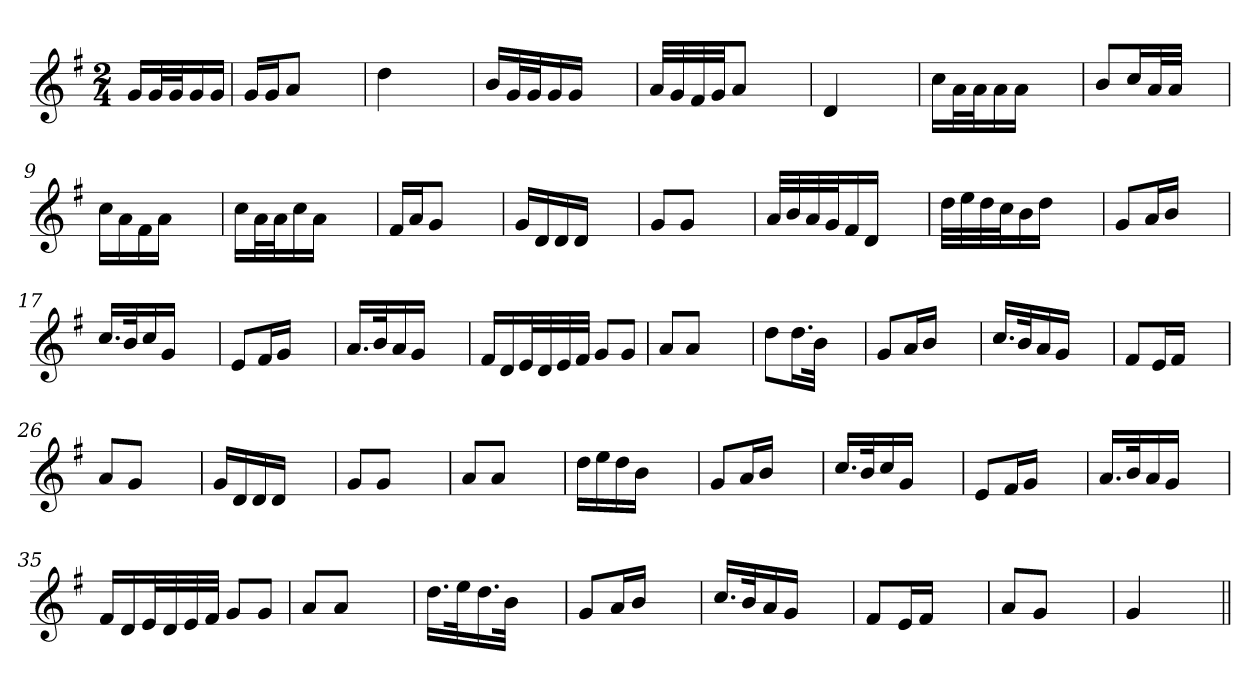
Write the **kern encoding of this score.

**kern
*part1
*staff1
*clefG2
*k[f#]
*G:
*M2/4
=1
16g/LL
32g/L
32g/J
16g/
16g/JJ
=2
16g/LL
16g/J
8a/J
4ryy
=3
4dd\
4ryy
=4
16b/LL
32g/L
32g/J
16g/
16g/JJ
4ryy
=5
32a/LLL
32g/
32f#/
32g/JJ
8a/J
4ryy
=6
4d/
4ryy
=7
16cc\LL
32a\L
32a\J
16a\
16a\JJ
4ryy
=8
8b/L
16cc/L
32a/L
32a/JJJ
4ryy
!!LO:LB:g=z
=9
16cc\LL
16a\
16f#\
16a\JJ
4ryy
=10
16cc\LL
32a\L
32a\J
16cc\
16a\JJ
4ryy
=11
16f#/LL
16a/J
8g/J
4ryy
=12
16g/LL
16d/
16d/
16d/JJ
4ryy
=13
8g/L
8g/J
4ryy
=14
32a/LLL
32b/
32a/
32g/J
16f#/
16d/JJ
4ryy
=15
32dd\LLL
32ee\
32dd\
32cc\J
16b\
16dd\JJ
4ryy
=16
8g/L
16a/L
16b/JJ
4ryy
!!LO:LB:g=z
=17
16.cc/LL
32b/K
16cc/
16g/JJ
4ryy
=18
8e/L
16f#/L
16g/JJ
4ryy
=19
16.a/LL
32b/K
16a/
16g/JJ
4ryy
=20
16f#/LL
16d/
32e/L
32d/
32e/
32f#/JJJ
8g/L
8g/J
=21
8a/L
8a/J
4ryy
=22
8dd\L
16.dd\L
32b\JJk
4ryy
=23
8g/L
16a/L
16b/JJ
4ryy
=24
16.cc/LL
32b/K
16a/
16g/JJ
4ryy
!!LO:LB:g=z
=25
8f#/L
16e/L
16f#/JJ
4ryy
=26
8a/L
8g/J
4ryy
=27
16g/LL
16d/
16d/
16d/JJ
4ryy
=28
8g/L
8g/J
4ryy
=29
8a/L
8a/J
4ryy
=30
16dd\LL
16ee\
16dd\
16b\JJ
4ryy
=31
8g/L
16a/L
16b/JJ
4ryy
=32
16.cc/LL
32b/K
16cc/
16g/JJ
4ryy
=33
8e/L
16f#/L
16g/JJ
4ryy
!!LO:LB:g=z
=34
16.a/LL
32b/K
16a/
16g/JJ
4ryy
=35
16f#/LL
16d/
32e/L
32d/
32e/
32f#/JJJ
8g/L
8g/J
=36
8a/L
8a/J
4ryy
=37
16.dd\LL
32ee\K
16.dd\
32b\JJk
4ryy
=38
8g/L
16a/L
16b/JJ
4ryy
=39
16.cc/LL
32b/K
16a/
16g/JJ
4ryy
=40
8f#/L
16e/L
16f#/JJ
4ryy
=41
8a/L
8g/J
4ryy
!!LO:LB:g=z
=42
4g/
4ryy
=||
*-
